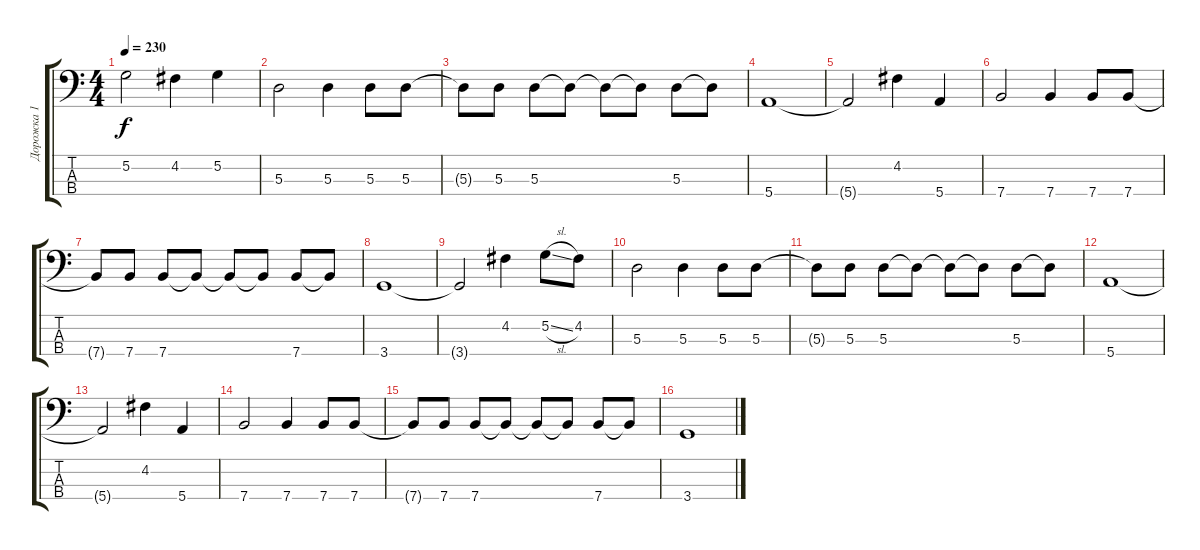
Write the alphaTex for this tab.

\track ("Дорожка 1" "Дорожка 1") {instrument electricbasspick}
\staff {score tabs}
\tuning (G2 D2 A1 E1) {hide}
\ts (4 4)
\tempo 230
\clef f4
\ks c
5.2.2{dy f} 4.2.4 5.2.4 |
5.3.2 5.3.4 5.3.8 5.3.8 |
5.3{t}.8 5.3.8 5.3.8 5.3{t}.8 5.3{t}.8 5.3{t}.8 5.3.8 5.3{t}.8 |
5.4.1 |
5.4{t}.2 4.2.4 5.4.4 |
7.4.2 7.4.4 7.4.8 7.4.8 |
7.4{t}.8 7.4.8 7.4.8 7.4{t}.8 7.4{t}.8 7.4{t}.8 7.4.8 7.4{t}.8 |
3.4.1 |
3.4{t}.2 4.2.4 5.2{sl}.8 4.2.8 |
5.3.2 5.3.4 5.3.8 5.3.8 |
5.3{t}.8 5.3.8 5.3.8 5.3{t}.8 5.3{t}.8 5.3{t}.8 5.3.8 5.3{t}.8 |
5.4.1 |
5.4{t}.2 4.2.4 5.4.4 |
7.4.2 7.4.4 7.4.8 7.4.8 |
7.4{t}.8 7.4.8 7.4.8 7.4{t}.8 7.4{t}.8 7.4{t}.8 7.4.8 7.4{t}.8 |
3.4.1
